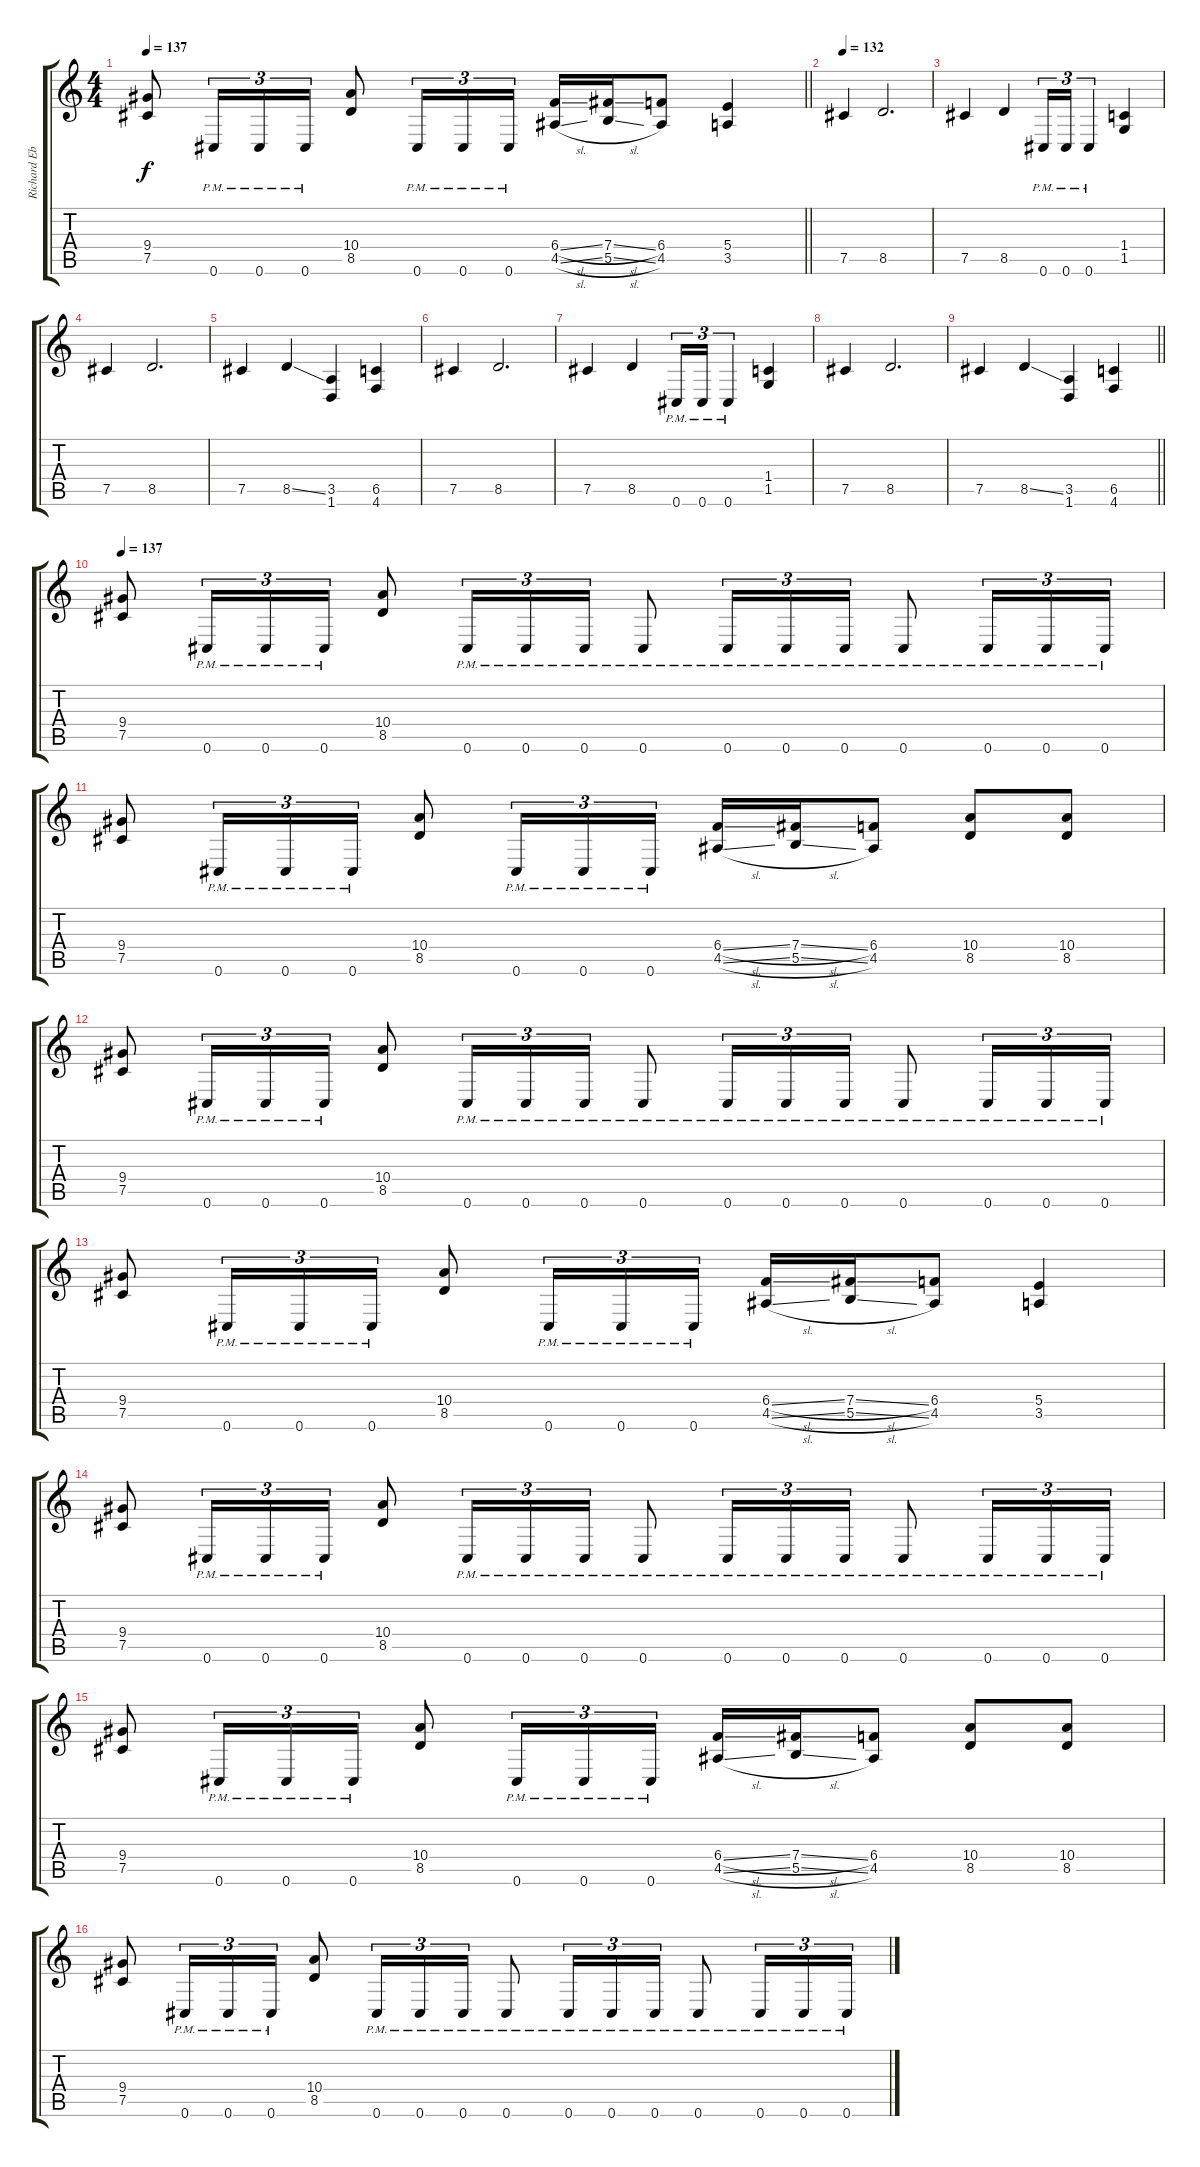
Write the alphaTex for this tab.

\track ("Richard Ebisch (Rhythm)" "Richard Eb") {instrument distortionguitar}
\staff {score tabs}
\tuning (Db4 Ab3 E3 B2 Gb2 Db2) {hide}
\ts (4 4)
\tempo 137
\clef g2
\barLineRight lightlight
\ks c
(9.4 7.5).8{dy f} 0.6{pm}.16{tu (3 2)} 0.6{pm}.16{tu (3 2)} 0.6{pm}.16{tu (3 2)} (10.4 8.5).8 0.6{pm}.16{tu (3 2)} 0.6{pm}.16{tu (3 2)} 0.6{pm}.16{tu (3 2)} (6.4{sl} 4.5{sl}).16 (7.4{sl} 5.5{sl}).16 (6.4 4.5).8 (5.4 3.5).4 |
\tempo 132
7.5.4 8.5.2{d} |
7.5.4 8.5.4 0.6{pm}.16{tu (3 2)} 0.6{pm}.16{tu (3 2)} 0.6{pm}.4{tu (3 2)} (1.4 1.5).4 |
7.5.4 8.5.2{d} |
7.5.4 8.5{ss}.4 (3.5 1.6).4 (6.5 4.6).4 |
7.5.4 8.5.2{d} |
7.5.4 8.5.4 0.6{pm}.16{tu (3 2)} 0.6{pm}.16{tu (3 2)} 0.6{pm}.4{tu (3 2)} (1.4 1.5).4 |
7.5.4 8.5.2{d} |
\barLineRight lightlight
7.5.4 8.5{ss}.4 (3.5 1.6).4 (6.5 4.6).4 |
\tempo 137
(9.4 7.5).8 0.6{pm}.16{tu (3 2)} 0.6{pm}.16{tu (3 2)} 0.6{pm}.16{tu (3 2)} (10.4 8.5).8 0.6{pm}.16{tu (3 2)} 0.6{pm}.16{tu (3 2)} 0.6{pm}.16{tu (3 2)} 0.6{pm}.8 0.6{pm}.16{tu (3 2)} 0.6{pm}.16{tu (3 2)} 0.6{pm}.16{tu (3 2)} 0.6{pm}.8 0.6{pm}.16{tu (3 2)} 0.6{pm}.16{tu (3 2)} 0.6{pm}.16{tu (3 2)} |
(9.4 7.5).8 0.6{pm}.16{tu (3 2)} 0.6{pm}.16{tu (3 2)} 0.6{pm}.16{tu (3 2)} (10.4 8.5).8 0.6{pm}.16{tu (3 2)} 0.6{pm}.16{tu (3 2)} 0.6{pm}.16{tu (3 2)} (6.4{sl} 4.5{sl}).16 (7.4{sl} 5.5{sl}).16 (6.4 4.5).8 (10.4 8.5).8 (10.4 8.5).8 |
(9.4 7.5).8 0.6{pm}.16{tu (3 2)} 0.6{pm}.16{tu (3 2)} 0.6{pm}.16{tu (3 2)} (10.4 8.5).8 0.6{pm}.16{tu (3 2)} 0.6{pm}.16{tu (3 2)} 0.6{pm}.16{tu (3 2)} 0.6{pm}.8 0.6{pm}.16{tu (3 2)} 0.6{pm}.16{tu (3 2)} 0.6{pm}.16{tu (3 2)} 0.6{pm}.8 0.6{pm}.16{tu (3 2)} 0.6{pm}.16{tu (3 2)} 0.6{pm}.16{tu (3 2)} |
(9.4 7.5).8 0.6{pm}.16{tu (3 2)} 0.6{pm}.16{tu (3 2)} 0.6{pm}.16{tu (3 2)} (10.4 8.5).8 0.6{pm}.16{tu (3 2)} 0.6{pm}.16{tu (3 2)} 0.6{pm}.16{tu (3 2)} (6.4{sl} 4.5{sl}).16 (7.4{sl} 5.5{sl}).16 (6.4 4.5).8 (5.4 3.5).4 |
(9.4 7.5).8 0.6{pm}.16{tu (3 2)} 0.6{pm}.16{tu (3 2)} 0.6{pm}.16{tu (3 2)} (10.4 8.5).8 0.6{pm}.16{tu (3 2)} 0.6{pm}.16{tu (3 2)} 0.6{pm}.16{tu (3 2)} 0.6{pm}.8 0.6{pm}.16{tu (3 2)} 0.6{pm}.16{tu (3 2)} 0.6{pm}.16{tu (3 2)} 0.6{pm}.8 0.6{pm}.16{tu (3 2)} 0.6{pm}.16{tu (3 2)} 0.6{pm}.16{tu (3 2)} |
(9.4 7.5).8 0.6{pm}.16{tu (3 2)} 0.6{pm}.16{tu (3 2)} 0.6{pm}.16{tu (3 2)} (10.4 8.5).8 0.6{pm}.16{tu (3 2)} 0.6{pm}.16{tu (3 2)} 0.6{pm}.16{tu (3 2)} (6.4{sl} 4.5{sl}).16 (7.4{sl} 5.5{sl}).16 (6.4 4.5).8 (10.4 8.5).8 (10.4 8.5).8 |
(9.4 7.5).8 0.6{pm}.16{tu (3 2)} 0.6{pm}.16{tu (3 2)} 0.6{pm}.16{tu (3 2)} (10.4 8.5).8 0.6{pm}.16{tu (3 2)} 0.6{pm}.16{tu (3 2)} 0.6{pm}.16{tu (3 2)} 0.6{pm}.8 0.6{pm}.16{tu (3 2)} 0.6{pm}.16{tu (3 2)} 0.6{pm}.16{tu (3 2)} 0.6{pm}.8 0.6{pm}.16{tu (3 2)} 0.6{pm}.16{tu (3 2)} 0.6{pm}.16{tu (3 2)}
